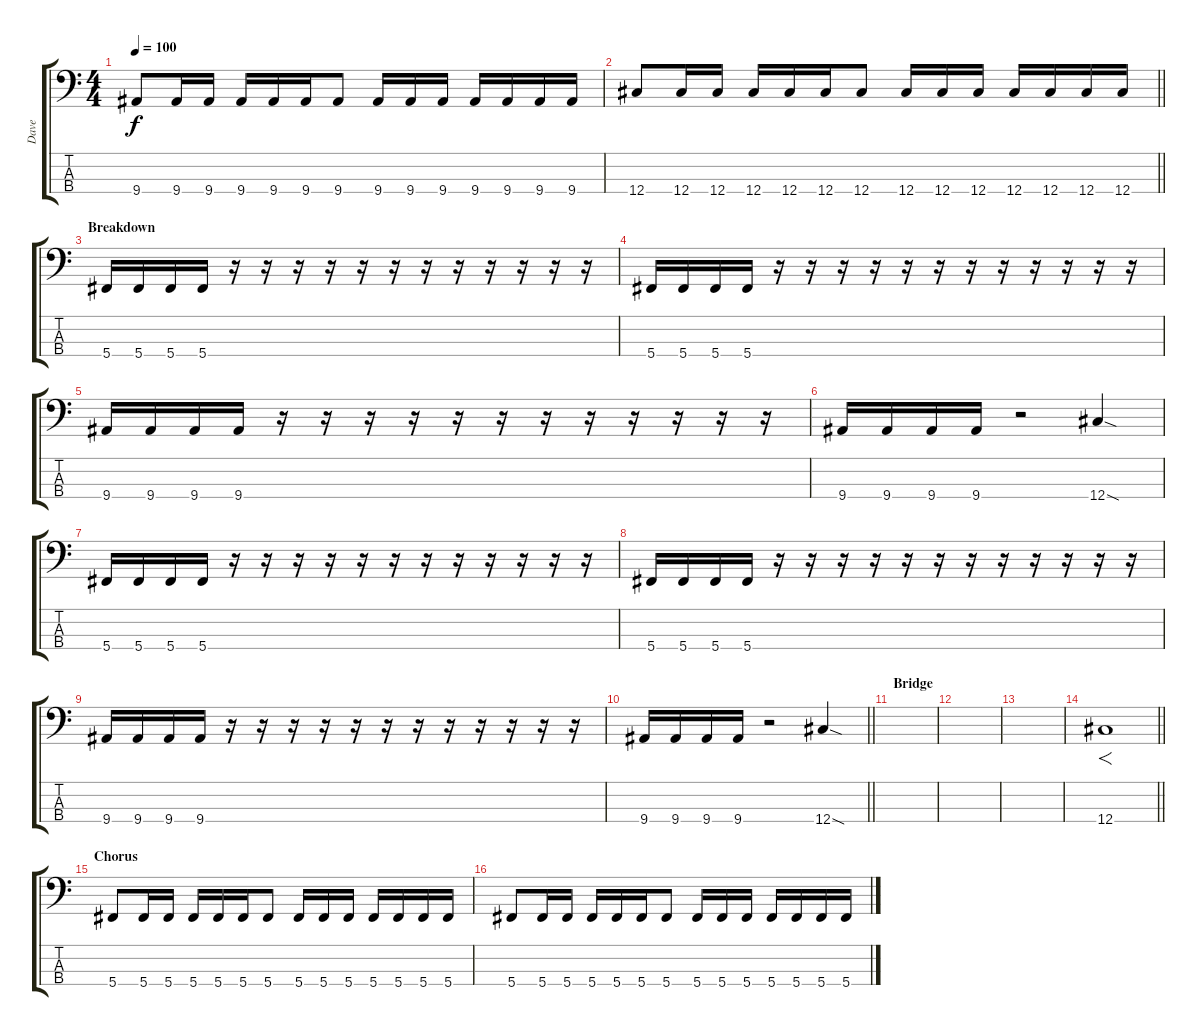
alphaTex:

\track ("Dave" "Dave") {instrument electricbasspick}
\staff {score tabs}
\tuning (Gb2 Db2 Ab1 Db1) {hide}
\ts (4 4)
\tempo 100
\clef f4
\ks c
9.4.8{dy f} 9.4.16 9.4.16 9.4.16 9.4.16 9.4.16 9.4.8 9.4.16 9.4.16 9.4.16 9.4.16 9.4.16 9.4.16 9.4.16 |
\barLineRight lightlight
12.4.8 12.4.16 12.4.16 12.4.16 12.4.16 12.4.16 12.4.8 12.4.16 12.4.16 12.4.16 12.4.16 12.4.16 12.4.16 12.4.16 |
\section ("" "Breakdown")
5.4.16 5.4.16 5.4.16 5.4.16 r.16 r.16 r.16 r.16 r.16 r.16 r.16 r.16 r.16 r.16 r.16 r.16 |
5.4.16 5.4.16 5.4.16 5.4.16 r.16 r.16 r.16 r.16 r.16 r.16 r.16 r.16 r.16 r.16 r.16 r.16 |
9.4.16 9.4.16 9.4.16 9.4.16 r.16 r.16 r.16 r.16 r.16 r.16 r.16 r.16 r.16 r.16 r.16 r.16 |
9.4.16 9.4.16 9.4.16 9.4.16 r.2 12.4{sod}.4 |
5.4.16 5.4.16 5.4.16 5.4.16 r.16 r.16 r.16 r.16 r.16 r.16 r.16 r.16 r.16 r.16 r.16 r.16 |
5.4.16 5.4.16 5.4.16 5.4.16 r.16 r.16 r.16 r.16 r.16 r.16 r.16 r.16 r.16 r.16 r.16 r.16 |
9.4.16 9.4.16 9.4.16 9.4.16 r.16 r.16 r.16 r.16 r.16 r.16 r.16 r.16 r.16 r.16 r.16 r.16 |
\barLineRight lightlight
9.4.16 9.4.16 9.4.16 9.4.16 r.2 12.4{sod}.4 |
\section ("" "Bridge")
|
|
|
\barLineRight lightlight
12.4.1{f} |
\section ("" "Chorus")
5.4.8 5.4.16 5.4.16 5.4.16 5.4.16 5.4.16 5.4.8 5.4.16 5.4.16 5.4.16 5.4.16 5.4.16 5.4.16 5.4.16 |
5.4.8 5.4.16 5.4.16 5.4.16 5.4.16 5.4.16 5.4.8 5.4.16 5.4.16 5.4.16 5.4.16 5.4.16 5.4.16 5.4.16
